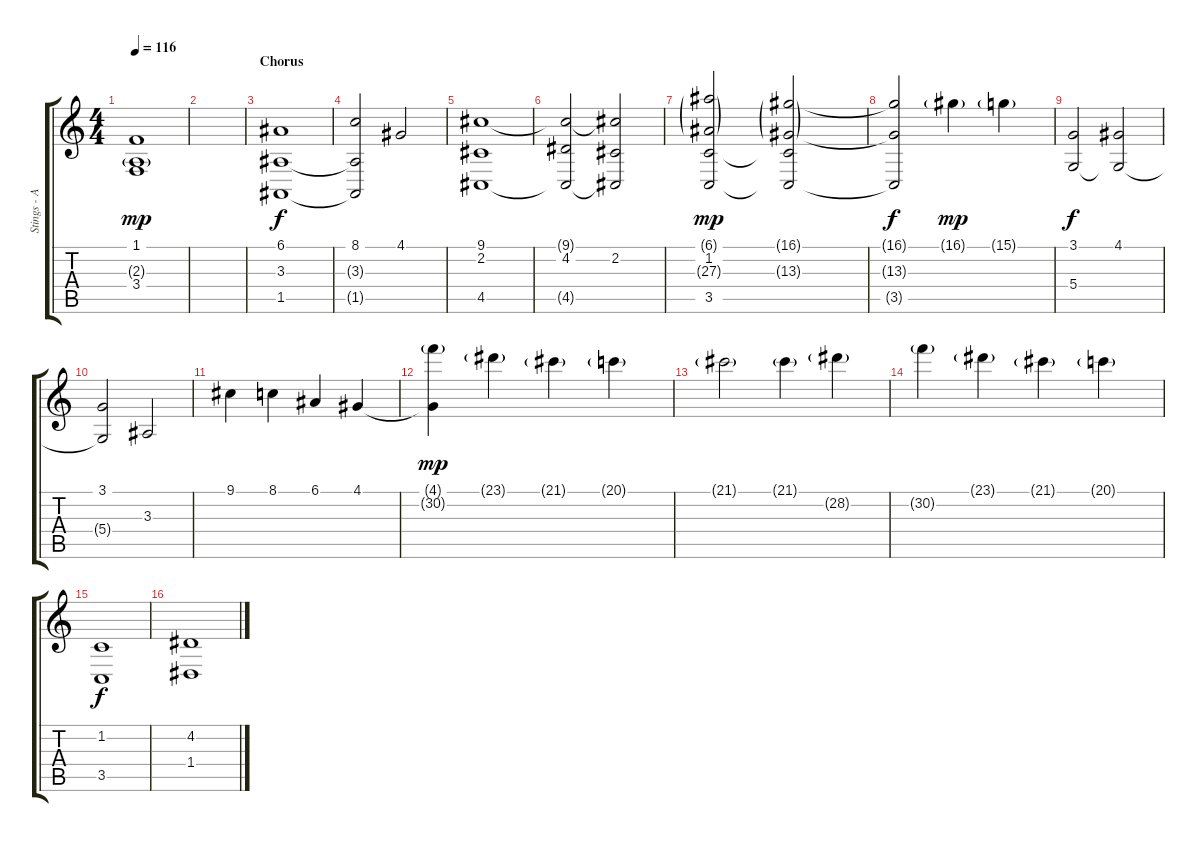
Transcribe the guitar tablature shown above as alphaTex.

\track ("Stings - Alex Staropoli" "Stings - A") {instrument stringensemble1}
\staff {score tabs}
\tuning (E4 B3 G3 D3 A2 E2) {hide}
\ts (4 4)
\tempo 116
\clef g2
\ks c
(1.1{t} 2.3{g} 3.4{t}).1{dy mp} |
|
\section ("" "Chorus")
(6.1 3.3 1.5).1{dy f instrument stringensemble1} |
(8.1 3.3{t} 1.5{t}).2 4.1.2 |
(9.1 2.2 4.5).1 |
(9.1{t} 4.2 4.5{t}).2 (9.1{t} 2.2 4.5{t}).2 |
(6.1{g} 1.2 27.3{g} 3.5).2{dy mp} (16.1{g} 1.2{t} 13.3{g} 3.5{t}).2 |
(16.1{t} 13.3{t} 3.5{t}).2{dy f} 16.1{g}.4{dy mp} 15.1{g}.4 |
(3.1 5.4).2{dy f} (4.1 5.4{t}).2 |
(3.1 5.4{t}).2 3.3.2 |
9.1.4{volume 4} 8.1.4 6.1.4 4.1.4 |
(4.1{t} 30.2{g}).4{dy mp} 23.1{g}.4 21.1{g}.4 20.1{g}.4 |
21.1{g}.2 21.1{g}.4 28.2{g}.4 |
30.2{g}.4 23.1{g}.4 21.1{g}.4 20.1{g}.4 |
(1.2 3.5).1{dy f} |
(4.2 1.4).1
